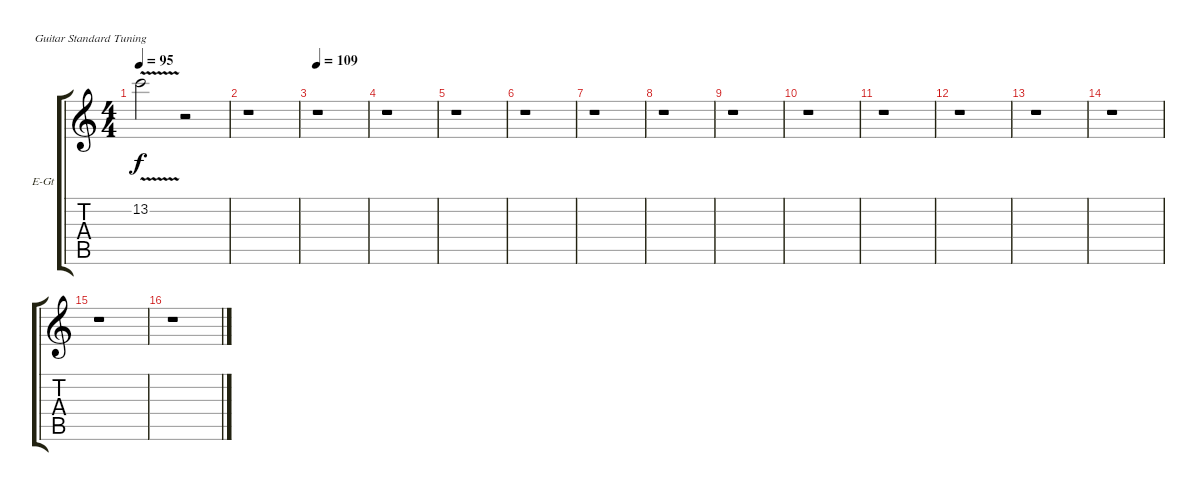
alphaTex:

\bracketExtendMode groupsimilarinstruments
\firstSystemTrackNameOrientation horizontal
\otherSystemsTrackNameOrientation horizontal
\track ("Guit III" "E-Gt") {instrument overdrivenguitar}
\staff {score tabs}
\tuning (E4 B3 G3 D3 A2 E2)
\ts (4 4)
\tempo 95
\clef g2
\ks c
13.2{v t}.2{dy f} r.2 |
r.1 |
\tempo 109
r.1 |
r.1 |
r.1 |
r.1 |
r.1 |
r.1 |
r.1 |
r.1 |
r.1 |
r.1 |
r.1 |
r.1 |
r.1 |
r.1
